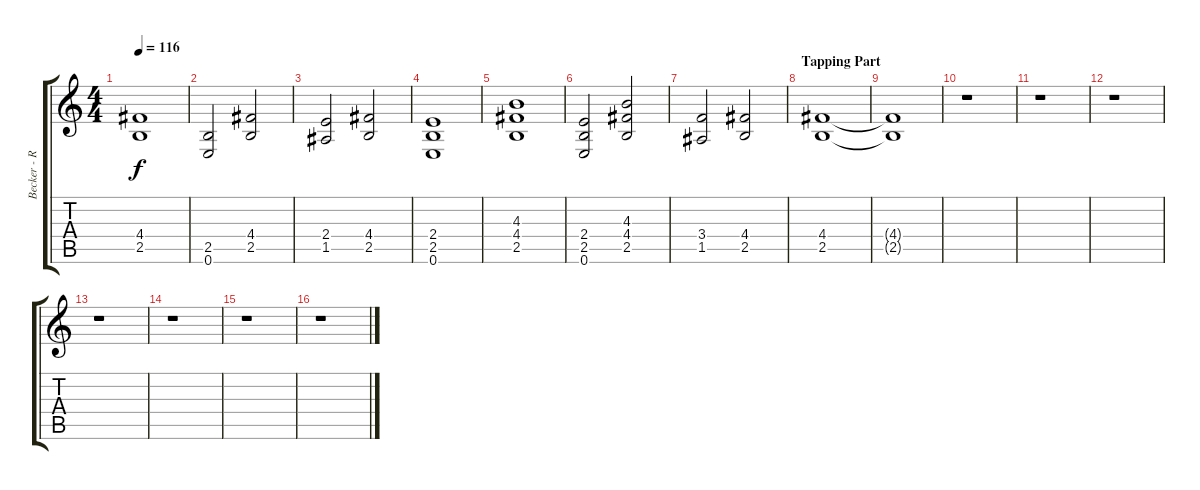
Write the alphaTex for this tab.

\track ("Becker - Rhythm" "Becker - R") {instrument distortionguitar}
\staff {score tabs}
\tuning (E4 B3 G3 D3 A2 E2) {hide}
\ts (4 4)
\tempo 116
\clef g2
\ks c
(4.4 2.5).1{dy f} |
(2.5 0.6).2 (4.4 2.5).2 |
(2.4 1.5).2 (4.4 2.5).2 |
(2.4 2.5 0.6).1 |
(4.3 4.4 2.5).1 |
(2.4 2.5 0.6).2 (4.3 4.4 2.5).2 |
(3.4 1.5).2 (4.4 2.5).2 |
\section ("" "Tapping Part")
(4.4 2.5).1 |
(4.4{t} 2.5{t}).1 |
r.1 |
r.1 |
r.1 |
r.1 |
r.1 |
r.1 |
r.1
